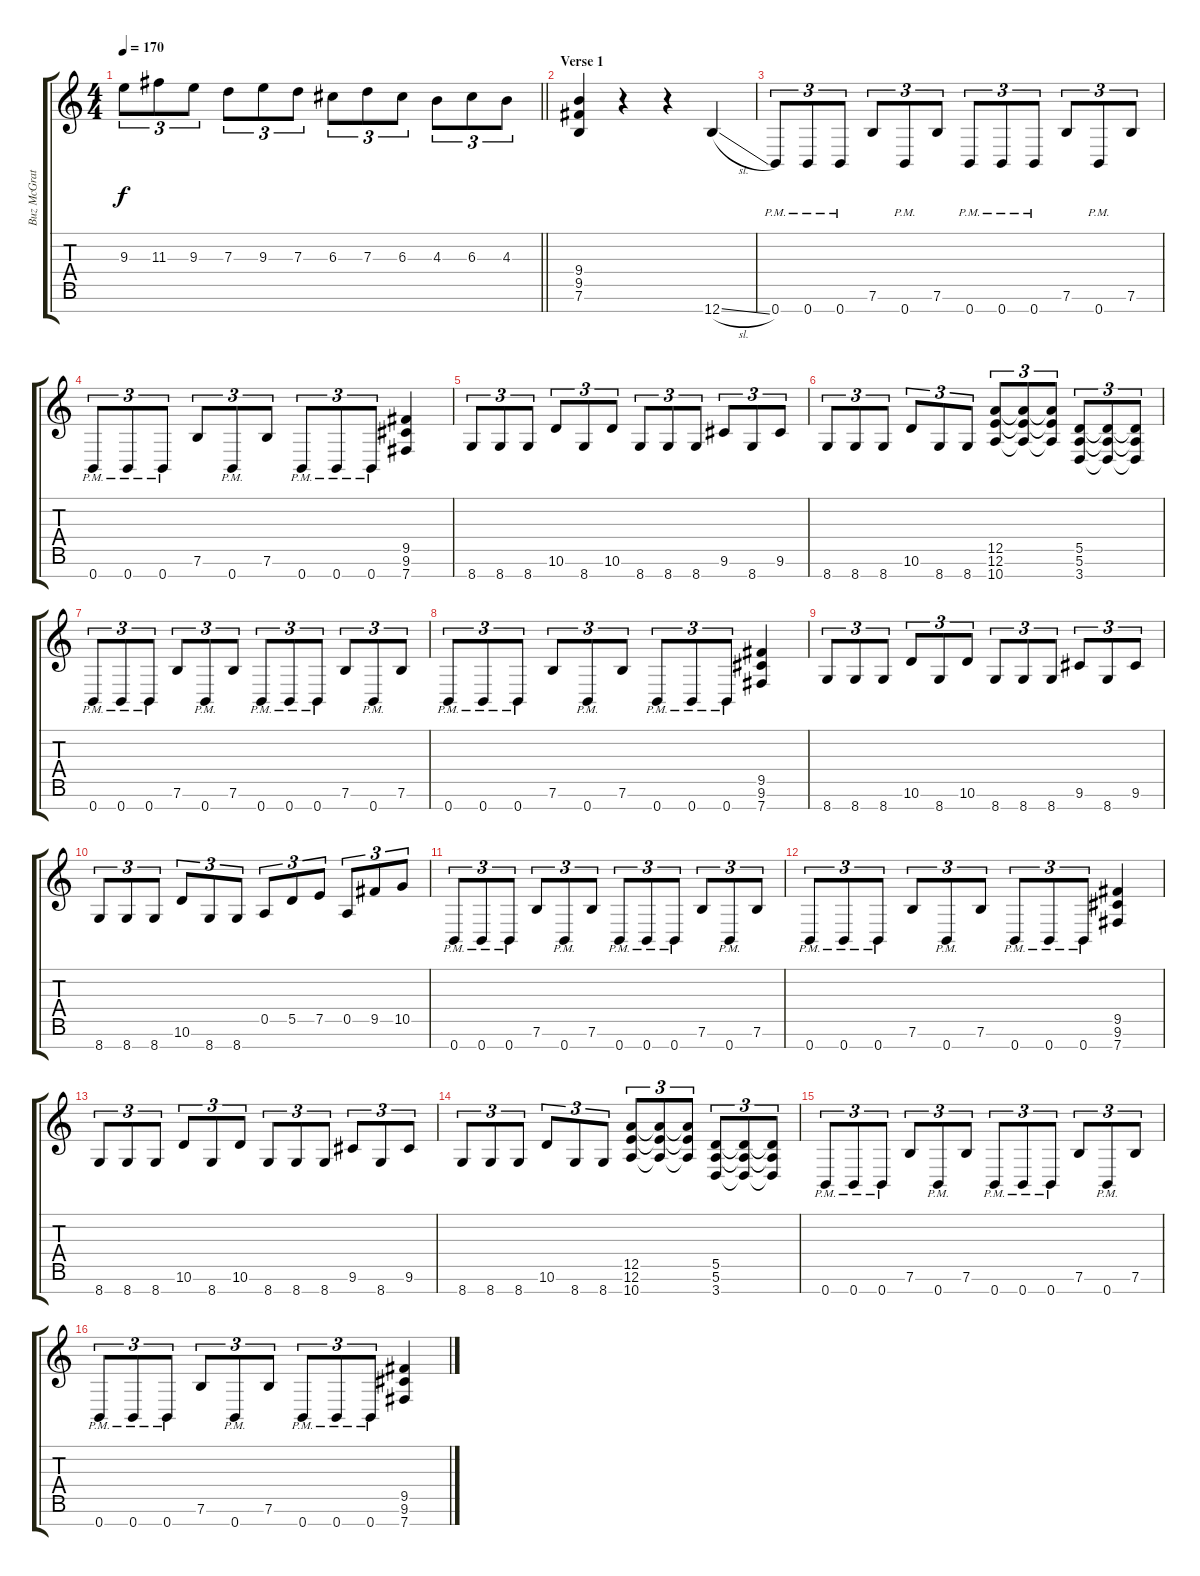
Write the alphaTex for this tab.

\track ("Buz McGrath" "Buz McGrat") {instrument overdrivenguitar}
\staff {score tabs}
\tuning (E4 B3 G3 D3 A2 E2 B1) {hide}
\ts (4 4)
\tempo 170
\clef g2
\barLineRight lightlight
\ks c
9.3.8{tu (3 2) dy f} 11.3.8{tu (3 2)} 9.3.8{tu (3 2)} 7.3.8{tu (3 2)} 9.3.8{tu (3 2)} 7.3.8{tu (3 2)} 6.3.8{tu (3 2)} 7.3.8{tu (3 2)} 6.3.8{tu (3 2)} 4.3.8{tu (3 2)} 6.3.8{tu (3 2)} 4.3.8{tu (3 2)} |
\section ("" "Verse 1")
(9.4 9.5 7.6).4 r.4 r.4 12.7{sl}.4 |
0.7{pm}.8{tu (3 2)} 0.7{pm}.8{tu (3 2)} 0.7{pm}.8{tu (3 2)} 7.6.8{tu (3 2)} 0.7{pm}.8{tu (3 2)} 7.6.8{tu (3 2)} 0.7{pm}.8{tu (3 2)} 0.7{pm}.8{tu (3 2)} 0.7{pm}.8{tu (3 2)} 7.6.8{tu (3 2)} 0.7{pm}.8{tu (3 2)} 7.6.8{tu (3 2)} |
0.7{pm}.8{tu (3 2)} 0.7{pm}.8{tu (3 2)} 0.7{pm}.8{tu (3 2)} 7.6.8{tu (3 2)} 0.7{pm}.8{tu (3 2)} 7.6.8{tu (3 2)} 0.7{pm}.8{tu (3 2)} 0.7{pm}.8{tu (3 2)} 0.7{pm}.8{tu (3 2)} (9.5 9.6 7.7).4 |
8.7.8{tu (3 2)} 8.7.8{tu (3 2)} 8.7.8{tu (3 2)} 10.6.8{tu (3 2)} 8.7.8{tu (3 2)} 10.6.8{tu (3 2)} 8.7.8{tu (3 2)} 8.7.8{tu (3 2)} 8.7.8{tu (3 2)} 9.6.8{tu (3 2)} 8.7.8{tu (3 2)} 9.6.8{tu (3 2)} |
8.7.8{tu (3 2)} 8.7.8{tu (3 2)} 8.7.8{tu (3 2)} 10.6.8{tu (3 2)} 8.7.8{tu (3 2)} 8.7.8{tu (3 2)} (12.5 12.6 10.7).8{tu (3 2)} (12.5{t} 12.6{t} 10.7{t}).8{tu (3 2)} (12.5{t} 12.6{t} 10.7{t}).8{tu (3 2)} (5.5 5.6 3.7).8{tu (3 2)} (5.5{t} 5.6{t} 3.7{t}).8{tu (3 2)} (5.5{t} 5.6{t} 3.7{t}).8{tu (3 2)} |
0.7{pm}.8{tu (3 2)} 0.7{pm}.8{tu (3 2)} 0.7{pm}.8{tu (3 2)} 7.6.8{tu (3 2)} 0.7{pm}.8{tu (3 2)} 7.6.8{tu (3 2)} 0.7{pm}.8{tu (3 2)} 0.7{pm}.8{tu (3 2)} 0.7{pm}.8{tu (3 2)} 7.6.8{tu (3 2)} 0.7{pm}.8{tu (3 2)} 7.6.8{tu (3 2)} |
0.7{pm}.8{tu (3 2)} 0.7{pm}.8{tu (3 2)} 0.7{pm}.8{tu (3 2)} 7.6.8{tu (3 2)} 0.7{pm}.8{tu (3 2)} 7.6.8{tu (3 2)} 0.7{pm}.8{tu (3 2)} 0.7{pm}.8{tu (3 2)} 0.7{pm}.8{tu (3 2)} (9.5 9.6 7.7).4 |
8.7.8{tu (3 2)} 8.7.8{tu (3 2)} 8.7.8{tu (3 2)} 10.6.8{tu (3 2)} 8.7.8{tu (3 2)} 10.6.8{tu (3 2)} 8.7.8{tu (3 2)} 8.7.8{tu (3 2)} 8.7.8{tu (3 2)} 9.6.8{tu (3 2)} 8.7.8{tu (3 2)} 9.6.8{tu (3 2)} |
8.7.8{tu (3 2)} 8.7.8{tu (3 2)} 8.7.8{tu (3 2)} 10.6.8{tu (3 2)} 8.7.8{tu (3 2)} 8.7.8{tu (3 2)} 0.5.8{tu (3 2)} 5.5.8{tu (3 2)} 7.5.8{tu (3 2)} 0.5.8{tu (3 2)} 9.5.8{tu (3 2)} 10.5.8{tu (3 2)} |
0.7{pm}.8{tu (3 2)} 0.7{pm}.8{tu (3 2)} 0.7{pm}.8{tu (3 2)} 7.6.8{tu (3 2)} 0.7{pm}.8{tu (3 2)} 7.6.8{tu (3 2)} 0.7{pm}.8{tu (3 2)} 0.7{pm}.8{tu (3 2)} 0.7{pm}.8{tu (3 2)} 7.6.8{tu (3 2)} 0.7{pm}.8{tu (3 2)} 7.6.8{tu (3 2)} |
0.7{pm}.8{tu (3 2)} 0.7{pm}.8{tu (3 2)} 0.7{pm}.8{tu (3 2)} 7.6.8{tu (3 2)} 0.7{pm}.8{tu (3 2)} 7.6.8{tu (3 2)} 0.7{pm}.8{tu (3 2)} 0.7{pm}.8{tu (3 2)} 0.7{pm}.8{tu (3 2)} (9.5 9.6 7.7).4 |
8.7.8{tu (3 2)} 8.7.8{tu (3 2)} 8.7.8{tu (3 2)} 10.6.8{tu (3 2)} 8.7.8{tu (3 2)} 10.6.8{tu (3 2)} 8.7.8{tu (3 2)} 8.7.8{tu (3 2)} 8.7.8{tu (3 2)} 9.6.8{tu (3 2)} 8.7.8{tu (3 2)} 9.6.8{tu (3 2)} |
8.7.8{tu (3 2)} 8.7.8{tu (3 2)} 8.7.8{tu (3 2)} 10.6.8{tu (3 2)} 8.7.8{tu (3 2)} 8.7.8{tu (3 2)} (12.5 12.6 10.7).8{tu (3 2)} (12.5{t} 12.6{t} 10.7{t}).8{tu (3 2)} (12.5{t} 12.6{t} 10.7{t}).8{tu (3 2)} (5.5 5.6 3.7).8{tu (3 2)} (5.5{t} 5.6{t} 3.7{t}).8{tu (3 2)} (5.5{t} 5.6{t} 3.7{t}).8{tu (3 2)} |
0.7{pm}.8{tu (3 2)} 0.7{pm}.8{tu (3 2)} 0.7{pm}.8{tu (3 2)} 7.6.8{tu (3 2)} 0.7{pm}.8{tu (3 2)} 7.6.8{tu (3 2)} 0.7{pm}.8{tu (3 2)} 0.7{pm}.8{tu (3 2)} 0.7{pm}.8{tu (3 2)} 7.6.8{tu (3 2)} 0.7{pm}.8{tu (3 2)} 7.6.8{tu (3 2)} |
0.7{pm}.8{tu (3 2)} 0.7{pm}.8{tu (3 2)} 0.7{pm}.8{tu (3 2)} 7.6.8{tu (3 2)} 0.7{pm}.8{tu (3 2)} 7.6.8{tu (3 2)} 0.7{pm}.8{tu (3 2)} 0.7{pm}.8{tu (3 2)} 0.7{pm}.8{tu (3 2)} (9.5 9.6 7.7).4
